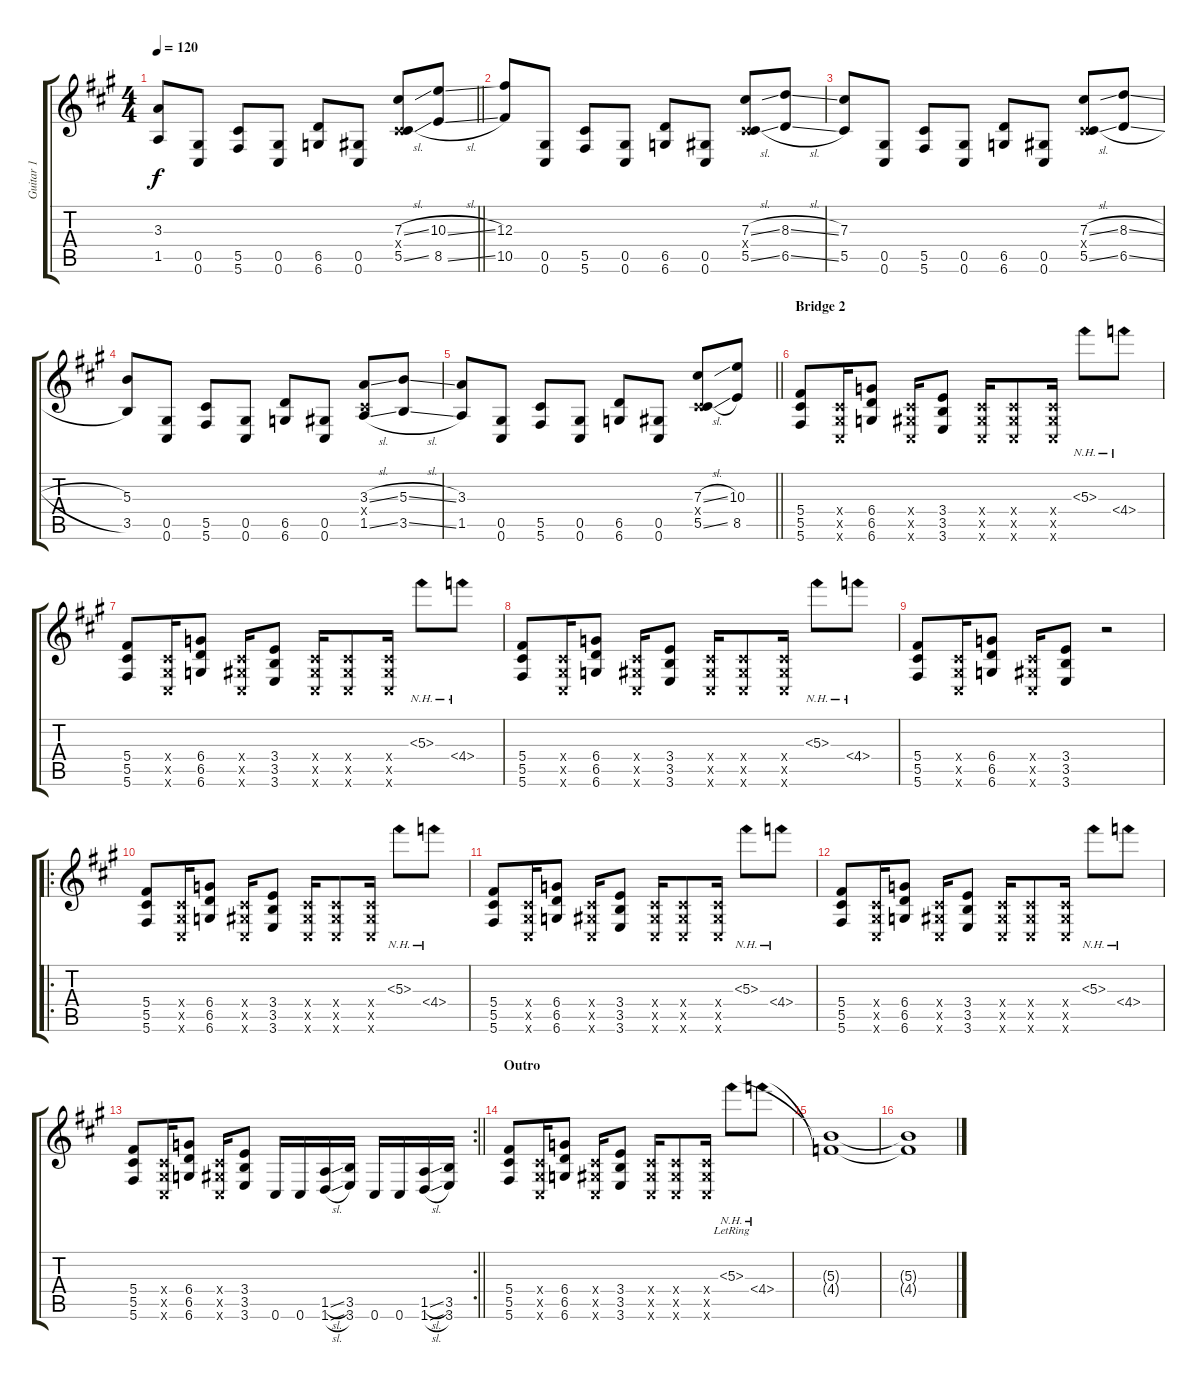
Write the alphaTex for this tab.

\track ("Guitar 1" "Guitar 1") {instrument distortionguitar}
\staff {score tabs}
\tuning (Eb4 Bb3 Gb3 Db3 Ab2 Db2) {hide}
\ts (4 4)
\tempo 120
\clef g2
\barLineRight lightlight
\ks f#minor
(3.3 1.5).8{dy f} (0.5 0.6).8 (5.5 5.6).8 (0.5 0.6).8 (6.5 6.6).8 (0.5 0.6).8 (7.3{sl} 0.4{x} 5.5{sl}).8 (10.3{sl} 8.5{sl}).8 |
(12.3 10.5).8 (0.5 0.6).8 (5.5 5.6).8 (0.5 0.6).8 (6.5 6.6).8 (0.5 0.6).8 (7.3{sl} 0.4{x} 5.5{sl}).8 (8.3{sl} 6.5{sl}).8 |
(7.3 5.5).8 (0.5 0.6).8 (5.5 5.6).8 (0.5 0.6).8 (6.5 6.6).8 (0.5 0.6).8 (7.3{sl} 0.4{x} 5.5{sl}).8 (8.3{sl} 6.5{sl}).8 |
(5.3 3.5).8 (0.5 0.6).8 (5.5 5.6).8 (0.5 0.6).8 (6.5 6.6).8 (0.5 0.6).8 (3.3{sl} 0.4{x} 1.5{sl}).8 (5.3{sl} 3.5{sl}).8 |
\barLineRight lightlight
(3.3 1.5).8 (0.5 0.6).8 (5.5 5.6).8 (0.5 0.6).8 (6.5 6.6).8 (0.5 0.6).8 (7.3{sl} 0.4{x} 5.5{sl}).8 (10.3 8.5).8 |
\section ("" "Bridge 2")
(5.4 5.5 5.6).8 (0.4{x} 0.5{x} 0.6{x}).16 (6.4 6.5 6.6).8 (0.4{x} 0.5{x} 0.6{x}).16 (3.4 3.5 3.6).8 (0.4{x} 0.5{x} 0.6{x}).16 (0.4{x} 0.5{x} 0.6{x}).8 (0.4{x} 0.5{x} 0.6{x}).16 5.3{nh}.8 4.4{nh}.8 |
(5.4 5.5 5.6).8 (0.4{x} 0.5{x} 0.6{x}).16 (6.4 6.5 6.6).8 (0.4{x} 0.5{x} 0.6{x}).16 (3.4 3.5 3.6).8 (0.4{x} 0.5{x} 0.6{x}).16 (0.4{x} 0.5{x} 0.6{x}).8 (0.4{x} 0.5{x} 0.6{x}).16 5.3{nh}.8 4.4{nh}.8 |
(5.4 5.5 5.6).8 (0.4{x} 0.5{x} 0.6{x}).16 (6.4 6.5 6.6).8 (0.4{x} 0.5{x} 0.6{x}).16 (3.4 3.5 3.6).8 (0.4{x} 0.5{x} 0.6{x}).16 (0.4{x} 0.5{x} 0.6{x}).8 (0.4{x} 0.5{x} 0.6{x}).16 5.3{nh}.8 4.4{nh}.8 |
(5.4 5.5 5.6).8 (0.4{x} 0.5{x} 0.6{x}).16 (6.4 6.5 6.6).8 (0.4{x} 0.5{x} 0.6{x}).16 (3.4 3.5 3.6).8 r.2 |
\ro
(5.4 5.5 5.6).8 (0.4{x} 0.5{x} 0.6{x}).16 (6.4 6.5 6.6).8 (0.4{x} 0.5{x} 0.6{x}).16 (3.4 3.5 3.6).8 (0.4{x} 0.5{x} 0.6{x}).16 (0.4{x} 0.5{x} 0.6{x}).8 (0.4{x} 0.5{x} 0.6{x}).16 5.3{nh}.8 4.4{nh}.8 |
(5.4 5.5 5.6).8 (0.4{x} 0.5{x} 0.6{x}).16 (6.4 6.5 6.6).8 (0.4{x} 0.5{x} 0.6{x}).16 (3.4 3.5 3.6).8 (0.4{x} 0.5{x} 0.6{x}).16 (0.4{x} 0.5{x} 0.6{x}).8 (0.4{x} 0.5{x} 0.6{x}).16 5.3{nh}.8 4.4{nh}.8 |
(5.4 5.5 5.6).8 (0.4{x} 0.5{x} 0.6{x}).16 (6.4 6.5 6.6).8 (0.4{x} 0.5{x} 0.6{x}).16 (3.4 3.5 3.6).8 (0.4{x} 0.5{x} 0.6{x}).16 (0.4{x} 0.5{x} 0.6{x}).8 (0.4{x} 0.5{x} 0.6{x}).16 5.3{nh}.8 4.4{nh}.8 |
\rc 2
\barLineRight lightlight
(5.4 5.5 5.6).8 (0.4{x} 0.5{x} 0.6{x}).16 (6.4 6.5 6.6).8 (0.4{x} 0.5{x} 0.6{x}).16 (3.4 3.5 3.6).8 0.6.16 0.6.16 (1.5{sl} 1.6{sl}).16 (3.5 3.6).16 0.6.16 0.6.16 (1.5{sl} 1.6{sl}).16 (3.5 3.6).16 |
\section ("" "Outro")
(5.4 5.5 5.6).8 (0.4{x} 0.5{x} 0.6{x}).16 (6.4 6.5 6.6).8 (0.4{x} 0.5{x} 0.6{x}).16 (3.4 3.5 3.6).8 (0.4{x} 0.5{x} 0.6{x}).16 (0.4{x} 0.5{x} 0.6{x}).8 (0.4{x} 0.5{x} 0.6{x}).16 5.3{nh lr}.8 4.4{nh lr}.8 |
(5.3{t} 4.4{t}).1{volume 0} |
(5.3{t} 4.4{t}).1
